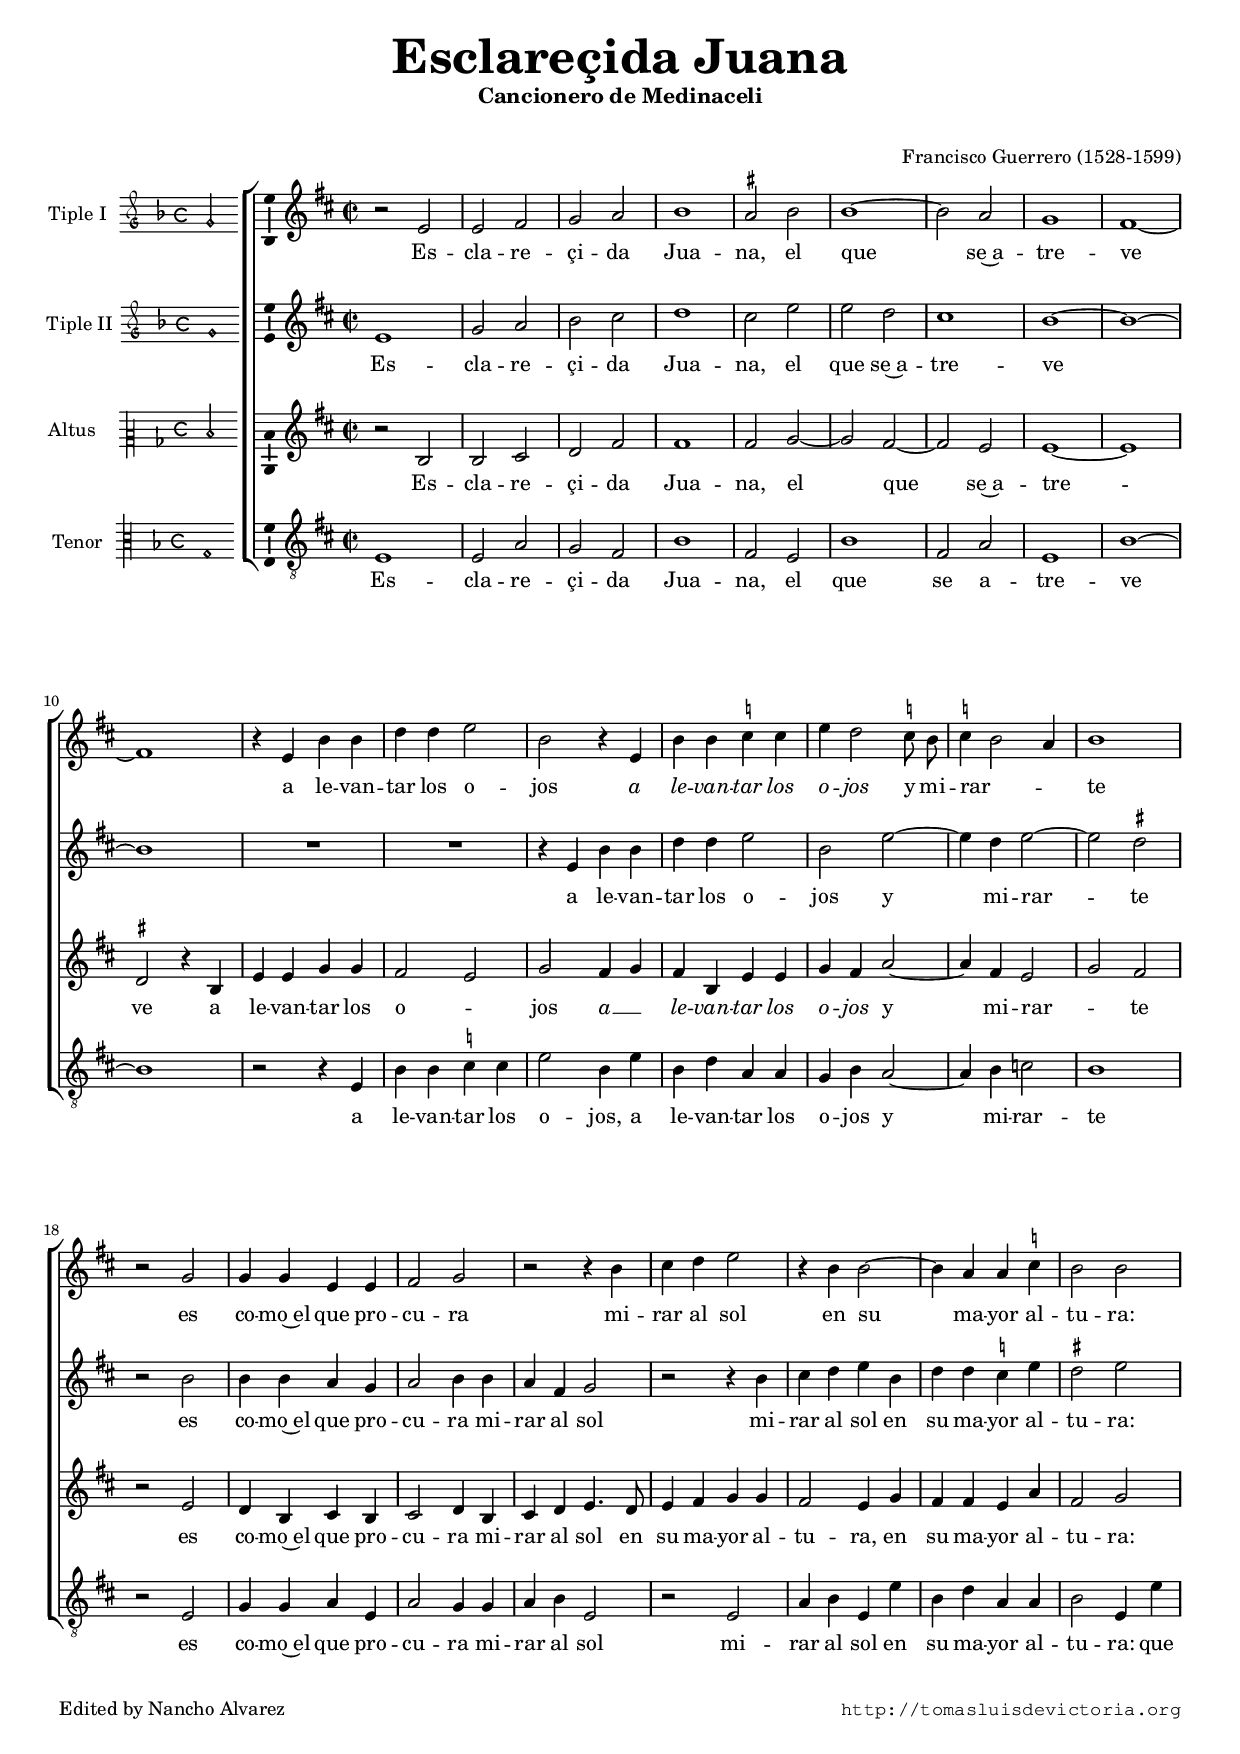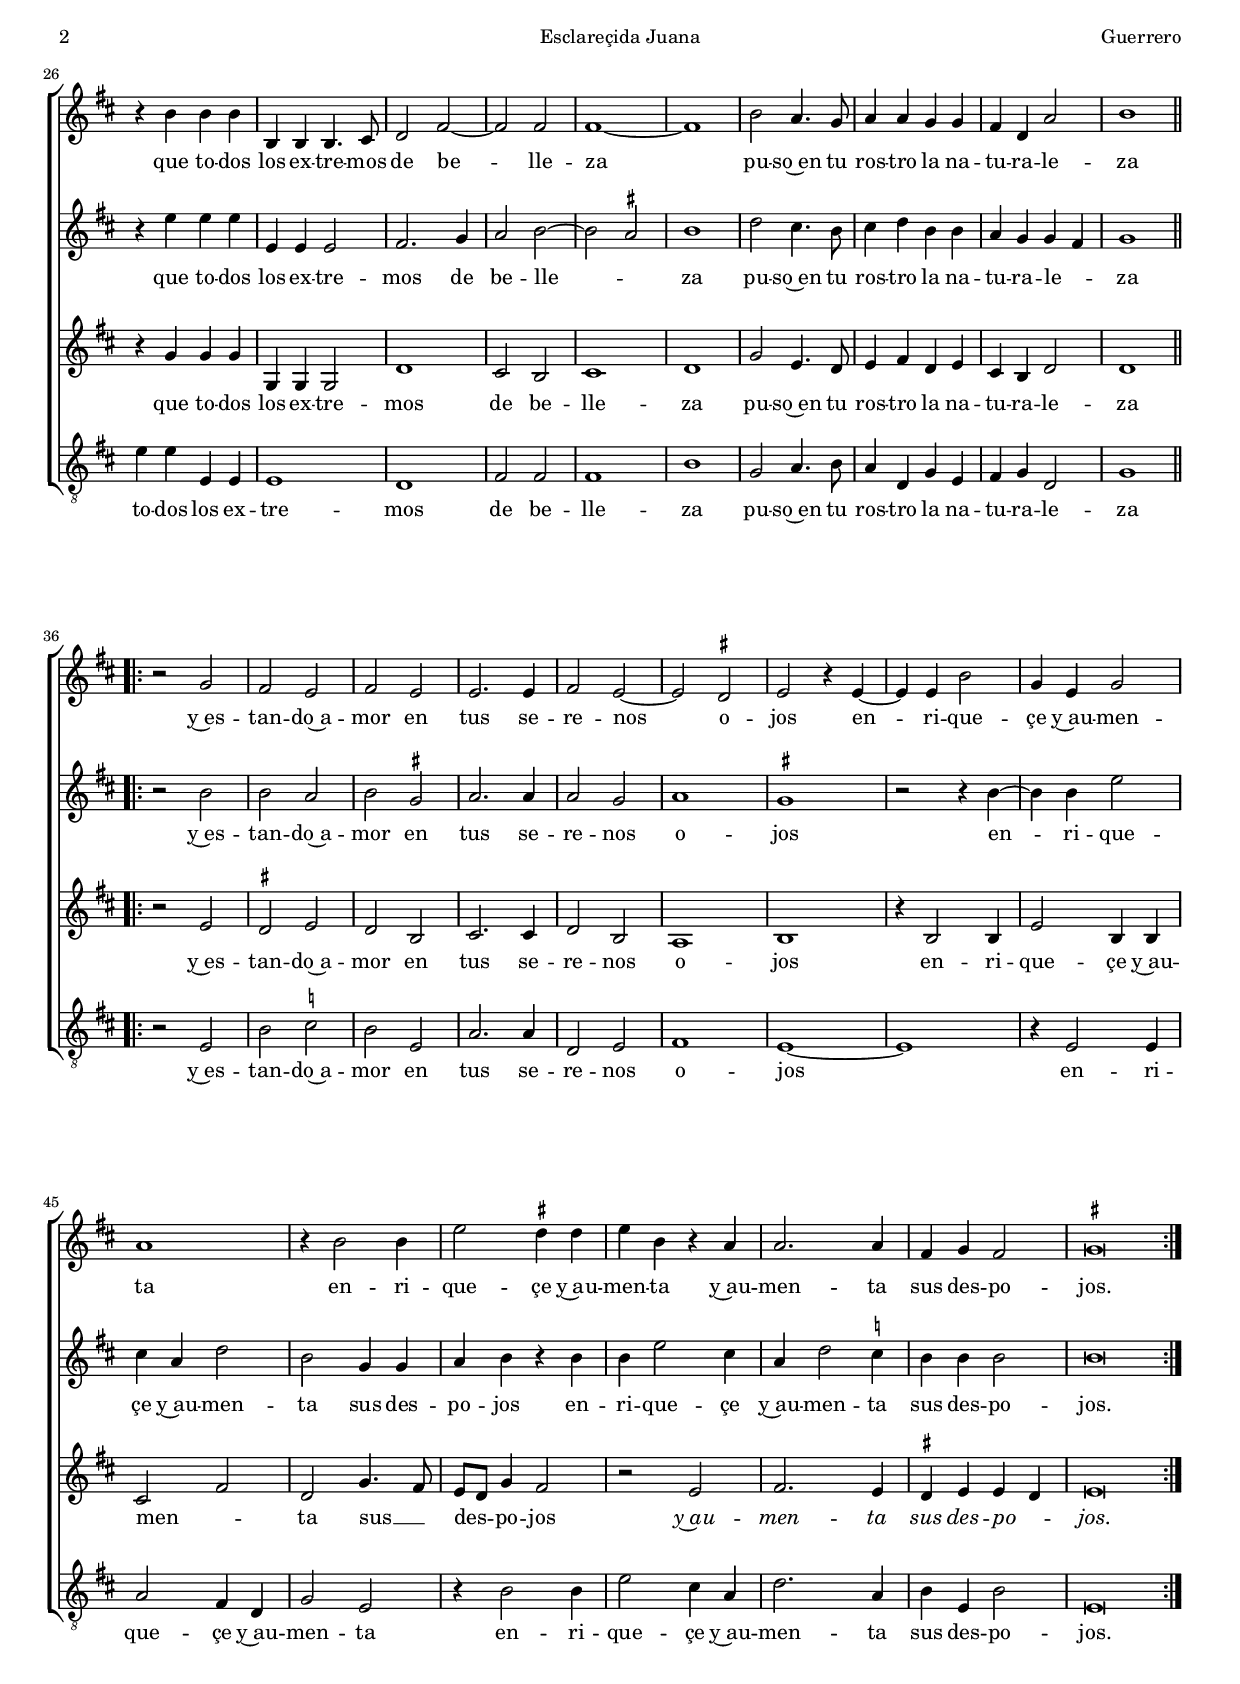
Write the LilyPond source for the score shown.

\version "2.18.0"

#(set-default-paper-size "a4")
#(set-global-staff-size 16.5)
#(ly:set-option 'point-and-click #f)
%mobile -s15.5 -i3.2

italicas=\override LyricText.font-shape = #'italic
rectas=\override LyricText.font-shape = #'upright
ss=\once \set suggestAccidentals = ##t
incipitwidth = 20

htitle="Esclareçida Juana"
hcomposer="Guerrero"


\header {
	title=\markup{\fontsize #4 "Esclareçida Juana"}
	subtitle=\markup{\column{"Cancionero de Medinaceli" " "}}
	% versión profana de 38: Esclarecida Madre
	subsubtitle=\markup{" "}
	composer="Francisco Guerrero (1528-1599)" % anónimo
        pdfauthor=\composer
	%opus="(-)"
	%poet=""
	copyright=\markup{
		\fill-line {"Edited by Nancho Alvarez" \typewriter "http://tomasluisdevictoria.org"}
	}
%	tagline=""
}

global={\key f \major \time 2/2 \skip 1*35 \bar ".|:-||" \break
				\skip 1*16 \bar ":|." }


cantus=\relative c''{
	r2 g
	g a
	bes c
	d1
	\ss cis2 d
	d1 ~
	d2 c
	bes1
	a ~
	a
	r4 g d' d
	f f g2 % CSIC sugiere fis 
	d r4 g,
	d' d \ss ees ees
	g f2 \ss ees8 d
	\ss ees4 d2 c4
	d1
	r2 bes
	bes4 bes g g
	a2 bes
	r2 r4 d
	e f g2
	r4 d d2 ~
	d4 c c \ss ees
	d2 d
	r4 d d d
	d, d d4. e8
	f2 a ~
	a a
	a1 ~ % ligadura de puntos en CSIC
	a
	d2 c4. bes8
	c4 c bes bes
	a4 f c'2
	d1
	r2 bes
	a g
	a g
	g2. g4
	a2 g ~
	g \ss fis
	g2 r4 g ~
	g g d'2
	bes4 g bes2 % CSIC sugiere b
	c1
	r4 d2 d4
	g2 \ss fis4 fis
	g4 d r c
	c2. c4
	a bes a2
	\ss b\breve*1/2 % CSIC solo sugiere b la segunda vez
}

cantusdos=\relative c''{
	g1
	bes2 c
	d e
	f1
	e2 g
	g f
	e1
	d ~
	d ~
	d
	R1*2
	r4 g, d' d
	f f g2
	d g ~
	g4 f g2 ~
	g \ss fis
	r2 d
	d4 d c bes
	c2 d4 d
	c a bes2
	r2 r4 d
	e f g d
	f f \ss ees g
	\ss fis2 g
	r4 g g g
	g, g g2
	a2. bes4
	c2 d ~
	d \ss cis
	d1
	f2 e4. d8
	e4 f d d
	c4 bes bes a
	bes1
	r2 d
	d c d \ss b
	c2. c4
	c2 bes
	c1
	\ss b1
	r2 r4 d ~
	d d g2
	e4 c f2
	d bes4 bes
	c d r d
	d g2 e4
	c f2 \ss ees4
	d d d2
	d\breve*1/2
}

altus=\relative c'{
	r2 d
	d e
	f a
	a1
	a2 bes ~
	bes a ~
	a g
	g1 ~
	g
	\ss fis2 r4 d
	g g bes bes
	a2 g
	bes a4 bes
	a d, g g
	bes a c2 ~
	c4 a g2
	bes a
	r2 g
	f4 d e d % CSIC sugiere ees
	e2 f4 d % CSIC sugiere ees
	e f g4. f8
	g4 a bes bes
	a2 g4 bes
	a a g c
	a2 bes
	r4 bes bes bes
	bes, bes bes2
	f'1
	e2 d % e4 d en el original
	e1
	f
	bes2 g4. f8
	g4 a f g
	e4 d f2
	f1
	r2 g
	\ss fis g
	f d
	e2. e4
	f2 d
	c1
	d
	r4 d2 d4
	g2 d4 d
	e2 a
	f bes4. a8
	g8[ f] bes4 a2
	r2 g
	a2. g4
	\ss fis g g fis
	g\breve*1/2
}

tenor=\relative c'{
	g1
	g2 c
	bes a
	d1
	a2 g
	d'1
	a2 c
	g1
	d'1 ~
	d 
	r2 r4 g,
	d' d \ss ees ees
	g2 d4 g
	d f c c
	bes d c2 ~
	c4 d ees2
	d1
	r2 g,
	bes4 bes c g
	c2 bes4 bes
	c d g,2
	r2 g
	c4 d g, g'
	d f c c
	d2 g,4 g'
	g g g, g
	g1
	f
	a2 a
	a1
	d
	bes2 c4. d8
	c4 f, bes g
	a4 bes f2
	bes1
	r2 g
	d' \ss ees
	d g,
	c2. c4
	f,2 g
	a1
	g ~
	g
	r4 g2 g4
	c2 a4 f
	bes2 g
	r4 d'2 d4
	g2 e4 c
	f2. c4
	d g, d'2
	g,\breve*1/2
}



textocantus=\lyricmode{
Es -- cla -- re -- çi -- da Jua -- na,
el que se~a -- tre -- ve
a le -- van -- tar los o -- jos
\italicas 
a le -- van -- tar los o -- jos
\rectas 
y mi -- rar -- _ _ te
es co -- mo~el que pro -- cu -- ra
mi -- rar al sol
en su ma -- yor al -- tu -- ra:
que to -- dos los ex -- tre -- mos de be -- lle -- za % estremos
pu -- so~en tu ros -- tro la na -- tu -- ra -- le -- za
y~es -- tan -- do~a -- mor en tus se -- re -- nos o -- jos
en -- ri -- que -- çe y~au -- men -- ta
en -- ri -- que -- çe y~au -- men -- ta
y~au -- men -- ta sus des -- po -- jos.
}

textocantusdos=\lyricmode{
Es -- cla -- re -- çi -- da Jua -- na,
el que se~a -- tre -- ve
a le -- van -- tar los o -- jos
y mi -- rar -- te
es co -- mo~el que pro -- cu -- ra mi -- rar al sol
mi -- rar al sol 
en su ma -- yor al -- tu -- ra:
que to -- dos los ex -- tre -- mos de be -- lle -- _ za % estremos
pu -- so~en tu ros -- tro la na -- tu -- ra -- le -- _ za
y~es -- tan -- do~a -- mor en tus se -- re -- nos o -- jos
en -- ri -- que -- çe y~au -- men -- ta
sus des -- po -- jos
en -- ri -- que -- çe y~au -- men -- ta sus des -- po -- jos.
}

textoaltus=\lyricmode{
Es -- cla -- re -- çi -- da Jua -- na,
el que se~a -- tre -- ve
a le -- van -- tar los o -- _ jos
\italicas 
a __ _ le -- van -- tar los o -- jos
\rectas 
y mi -- rar -- _ te
es co -- mo~el que pro -- cu -- ra mi -- rar al sol en su ma -- yor al -- tu -- ra,
en su ma -- yor al -- tu -- ra:
que to -- dos los ex -- tre -- mos
de be -- lle -- za
pu -- so~en tu ros -- tro la na -- tu -- ra -- le -- za
y~es -- tan -- do~a -- mor en tus se -- re -- nos o -- jos
en -- ri -- que -- çe y~au -- men -- _ ta
sus __ _ des -- po -- jos
\italicas 
y~au -- men -- ta sus des -- po -- _ jos.
}

textotenor=\lyricmode{
Es -- cla -- re -- çi -- da Jua -- na,
el que se a -- tre -- ve
a le -- van -- tar los o -- jos,
a le -- van -- tar los o -- jos y 
mi -- rar -- te
es co -- mo~el que pro -- cu -- ra mi -- rar al sol
mi -- rar al sol en su ma -- yor al -- tu -- ra:
que to -- dos los ex -- tre -- mos
de be -- lle -- za
pu -- so~en tu ros -- tro la na -- tu -- ra -- le -- za
y~es -- tan -- do~a -- mor en tus se -- re -- nos o -- jos
en -- ri -- que -- çe y~au -- men -- ta
en -- ri -- que -- çe y~au -- men -- ta
sus des -- po -- jos.
}



incipitcantus=\markup{
	\score{
		{ 
		\set Staff.instrumentName="Tiple I  "
		\override NoteHead.style = #'neomensural
		\override Staff.TimeSignature.style = #'neomensural
		\cadenzaOn 
		\clef "petrucci-g"
		\key f \major
		\time 4/4
		g'2
		} 
	\layout { line-width=\incipitwidth indent = 0 }
	}
}


incipitcantusdos=\markup{
	\score{
		{ 
		\set Staff.instrumentName="Tiple II "
		\override NoteHead.style = #'neomensural
		\override Staff.TimeSignature.style = #'neomensural
		\cadenzaOn 
		\clef "petrucci-g"
		\key f \major
		\time 4/4
		g'1*1/2
		} 
	\layout { line-width=\incipitwidth indent = 0 }
	}
}


incipitaltus=\markup{
	\score{
		{ 
		\set Staff.instrumentName="Altus    "
		\override NoteHead.style = #'neomensural 
		\override Staff.TimeSignature.style = #'neomensural
		\cadenzaOn 
		\clef "petrucci-c2"
		\key f \major
		\time 4/4
		d'2
		} 
	\layout { line-width=\incipitwidth indent = 0 }
	}
}


incipittenor=\markup{
	\score{
		{ 
		\set Staff.instrumentName="Tenor  "
		\override NoteHead.style = #'neomensural 
		\override Staff.TimeSignature.style = #'neomensural
		\cadenzaOn 
		\clef "petrucci-c3"
		\key f \major
		\time 4/4
		g1*1/2
		} 
	\layout { line-width=\incipitwidth indent=0 }
	}
}


\score {\transpose c' a{
\new ChoirStaff<<

	\new Staff <<\global
	\new Voice="v1" {
		\set Staff.instrumentName=\incipitcantus
		\clef "treble"
		\cantus }
	\new Lyrics \lyricsto "v1" {\textocantus }
	>>

	\new Staff <<\global
	\new Voice="v5" {
		\set Staff.instrumentName=\incipitcantusdos
		\clef "treble"
		\cantusdos }
	\new Lyrics \lyricsto "v5" {\textocantusdos }
	>>

	\new Staff << \global
	\new Voice="v2" {
		\set Staff.instrumentName=\incipitaltus
		\clef "treble" 
		\altus}
	\new Lyrics \lyricsto "v2" {\textoaltus }
	>>
	
	\new Staff <<\global
	\new Voice="v3" {
		\set Staff.instrumentName=\incipittenor
		\clef "G_8"
		\tenor }
	\new Lyrics \lyricsto "v3" {\textotenor }
	>>
	
>>

	} % transpose

\layout{ 
	\context {\Lyrics 
		\override VerticalAxisGroup.staff-affinity = #UP
		\override VerticalAxisGroup.nonstaff-relatedstaff-spacing =
			#'((basic-distance . 0) (minimum-distance . 0) (padding . 1))
		\override LyricText.font-size = #1.2
		\override LyricHyphen.minimum-distance = #0.33
	}
	\context {\Score 
		\override BarNumber.padding = #2 
	}
	\context {\Voice 
		%melismaBusyProperties = #'()
		autoBeaming = ##f
	}
	%\context { \Staff \RemoveEmptyStaves }
	\context {\Staff 
		\override VerticalAxisGroup.staff-staff-spacing =
			#'((basic-distance . 11) (minimum-distance . 0) (padding . 1))
		\consists Ambitus_engraver 
		\override LigatureBracket.padding = #1
	}
}

%\midi {}

}


\paper{
	evenHeaderMarkup=\markup  \fill-line { \fromproperty #'page:page-number-string \htitle \hcomposer }
	oddHeaderMarkup= \markup  \fill-line { \on-the-fly #not-first-page \hcomposer \on-the-fly #not-first-page \htitle \on-the-fly #not-first-page \fromproperty #'page:page-number-string }
	%system-count=8
	ragged-last-bottom = ##f
	indent=3.3\cm
	system-system-spacing =
	#'((basic-distance . 20) (minimum-distance . 0) (padding . 5))
	top-system-spacing = % header
	#'((basic-distance . 8) (minimum-distance . 0) (padding . 0))
	last-bottom-spacing = % footer
	#'((basic-distance . 12) (minimum-distance . 0) (padding . 0))
	%top-markup-spacing #'basic-distance = 0
	markup-system-spacing #'basic-distance = 12

}
